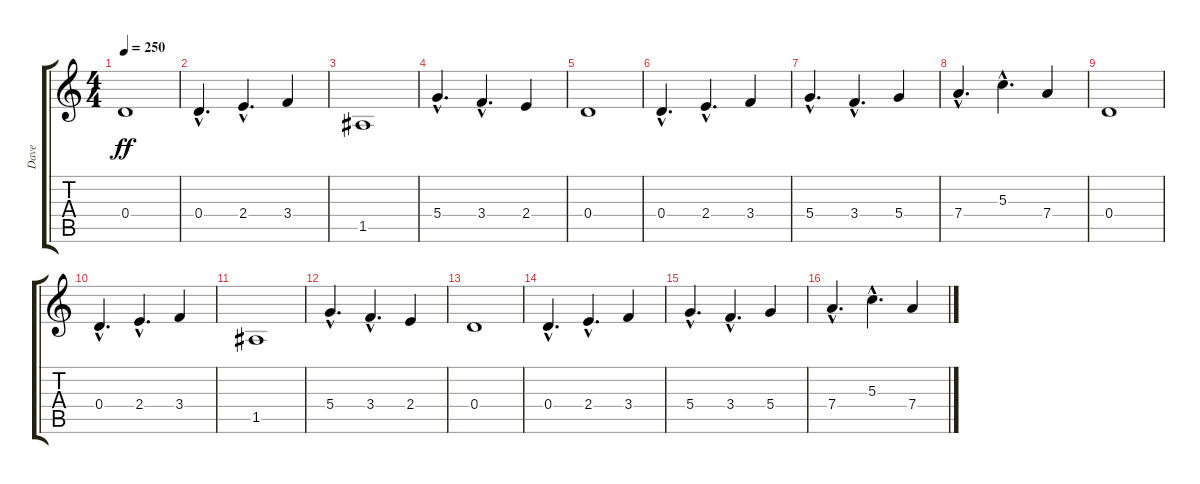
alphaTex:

\track ("Dave" "Dave") {instrument overdrivenguitar}
\staff {score tabs}
\tuning (E4 B3 G3 D3 A2 E2) {hide}
\ts (4 4)
\tempo 250
\clef g2
\ks c
0.4.1{dy ff} |
0.4{hac}.4{d} 2.4{hac}.4{d} 3.4.4 |
1.5.1 |
5.4{hac}.4{d} 3.4{hac}.4{d} 2.4.4 |
0.4.1 |
0.4{hac}.4{d} 2.4{hac}.4{d} 3.4.4 |
5.4{hac}.4{d} 3.4{hac}.4{d} 5.4.4 |
7.4{hac}.4{d} 5.3{hac}.4{d} 7.4.4 |
0.4.1 |
0.4{hac}.4{d} 2.4{hac}.4{d} 3.4.4 |
1.5.1 |
5.4{hac}.4{d} 3.4{hac}.4{d} 2.4.4 |
0.4.1 |
0.4{hac}.4{d} 2.4{hac}.4{d} 3.4.4 |
5.4{hac}.4{d} 3.4{hac}.4{d} 5.4.4 |
7.4{hac}.4{d} 5.3{hac}.4{d} 7.4.4
